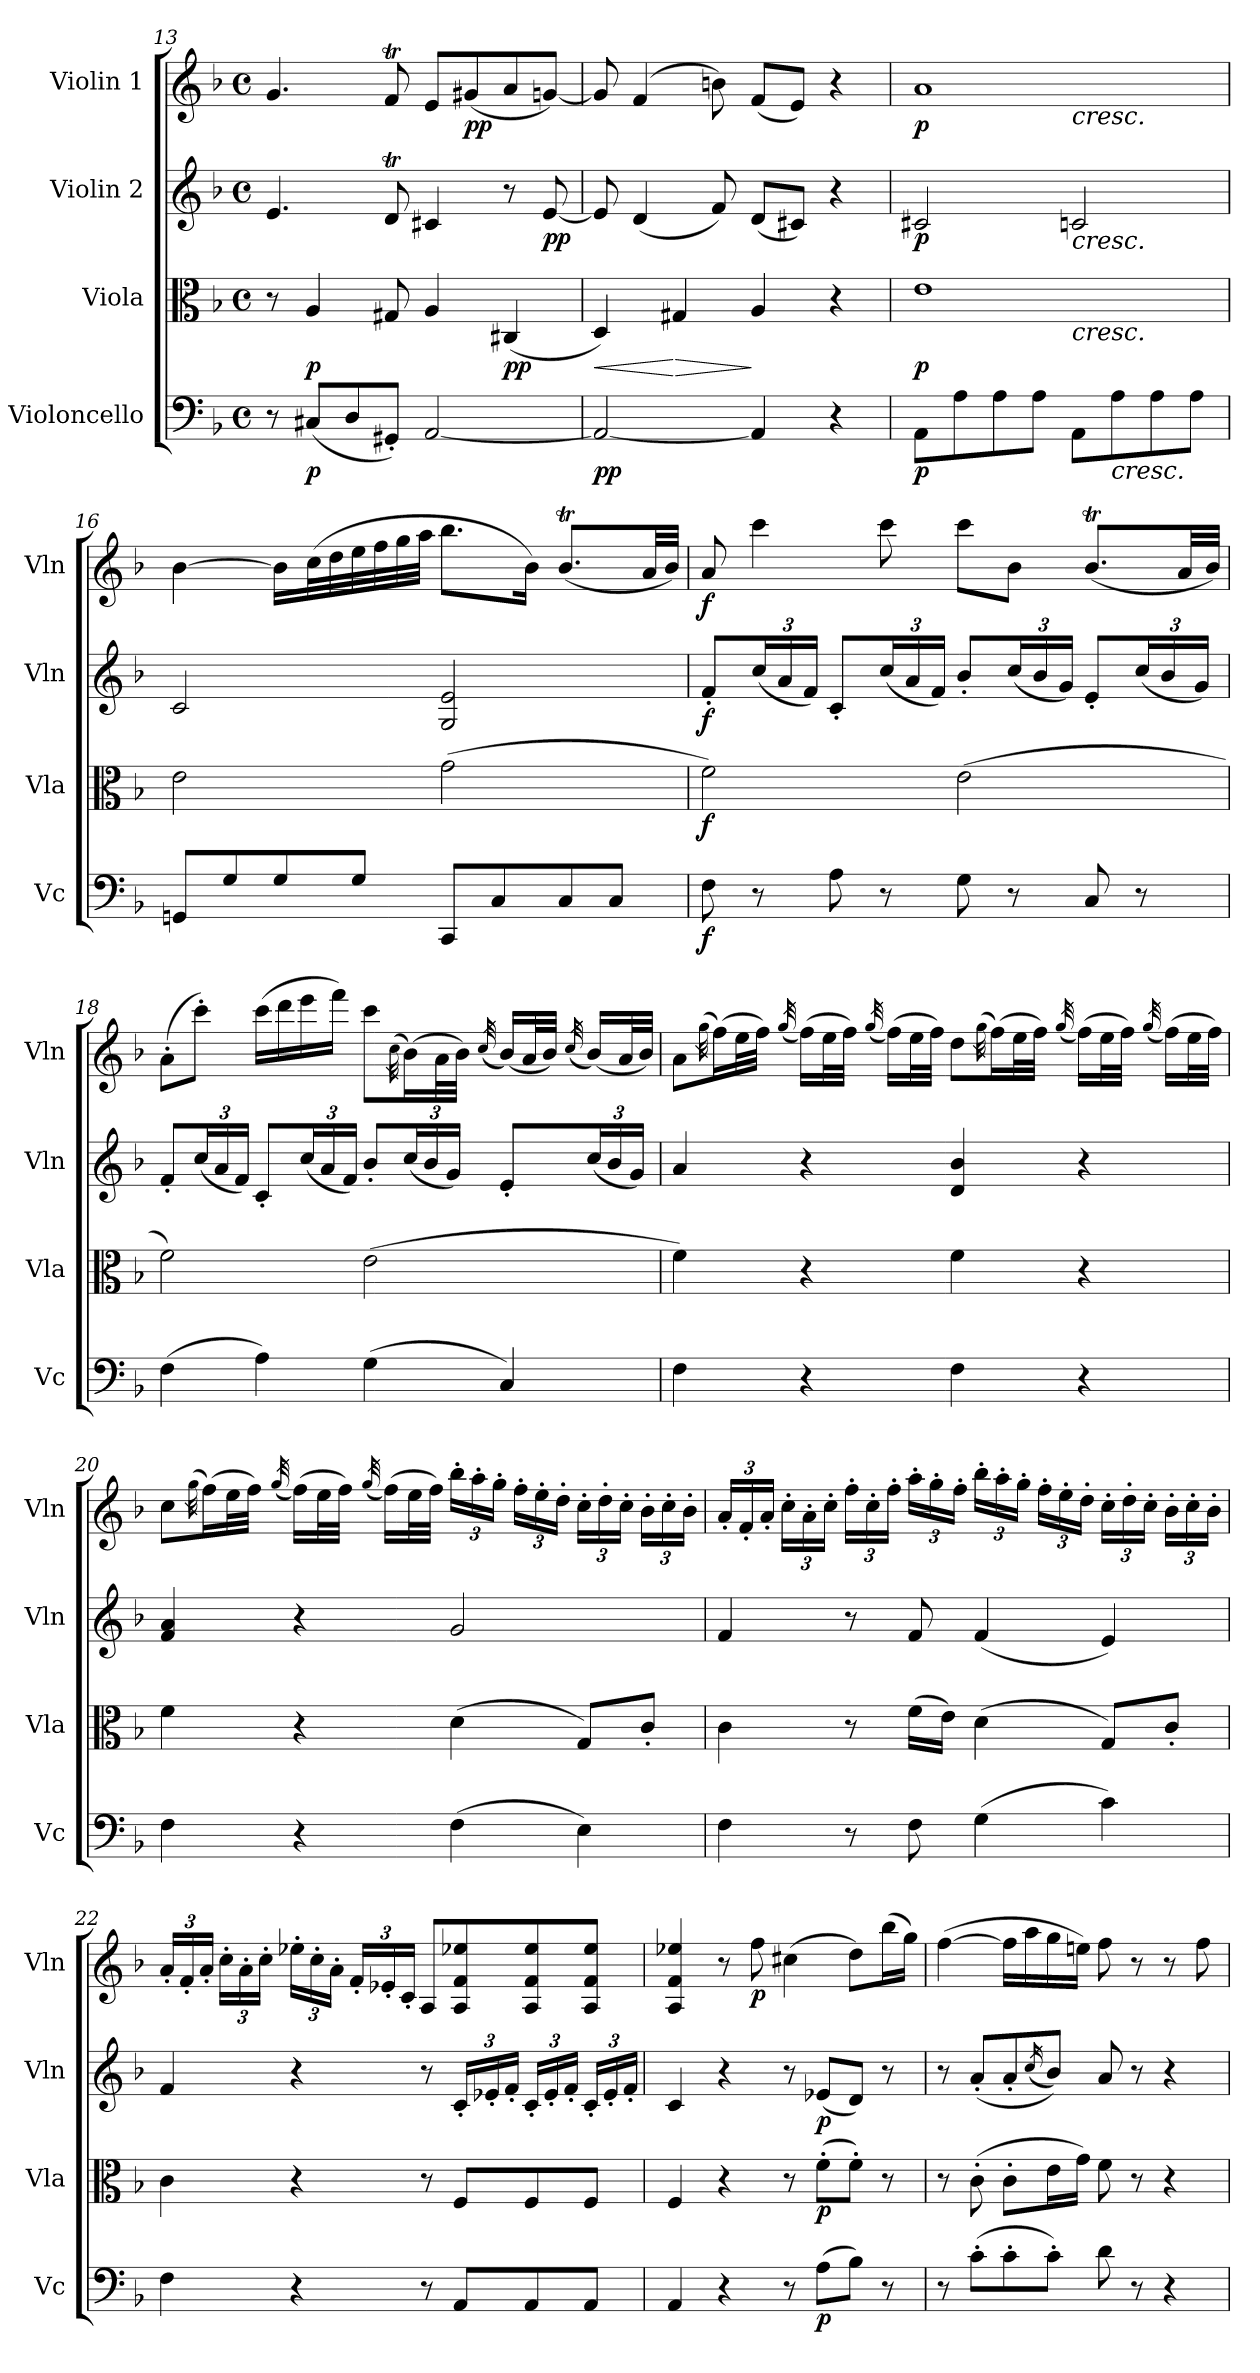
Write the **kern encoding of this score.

**kern	**dynam	**kern	**dynam	**kern	**dynam	**kern	**dynam
*part4	*part4	*part3	*part3	*part2	*part2	*part1	*part1
*staff4	*staff4	*staff3	*staff3	*staff2	*staff2	*staff1	*staff1
*I"Violoncello	*	*I"Viola	*	*I"Violin 2	*	*I"Violin 1	*
*I'Vc	*	*I'Vla	*	*I'Vln	*	*I'Vln	*
!!LO:LB:g=z
*clefF4	*	*clefC3	*	*clefG2	*	*clefG2	*
*k[b-]	*	*k[b-]	*	*k[b-]	*	*k[b-]	*
*M4/4	*	*M4/4	*	*M4/4	*	*M4/4	*
*met(c)	*	*met(c)	*	*met(c)	*	*met(c)	*
=13	=13	=13	=13	=13	=13	=13	=13
8r	.	8r	.	4.e/	.	4.g/	.
!	!LO:DY:b	!	!LO:DY:b	!	!	!	!
(8C#X/L	p	4A/	p	.	.	.	.
8D/	.	.	.	.	.	.	.
8GG#X'/J)	.	8G#X/	.	8dT/	.	8fT/	.
[2AA/	.	4A/	.	4c#X/	.	8e/L	.
!	!	!	!	!	!	!	!LO:DY:b
.	.	.	.	.	.	(8g#X/	pp
!	!	!	!LO:DY:b	!	!	!	!
.	.	(4C#X/	pp	8r	.	8a/	.
!	!	!	!	!	!LO:DY:b	!	!
.	.	.	.	[8e/	pp	[8gn/J)	.
=14	=14	=14	=14	=14	=14	=14	=14
!	!LO:DY:b	!	!LO:HP:b	!	!	!	!
2AA/_	pp	4D/)	<	8e/]	.	8g/]	.
.	.	.	.	(4d/	.	(4f/	.
!	!	!	!LO:HP:n=1:b	!	!	!	!
.	.	4G#X/	[ >	.	.	.	.
.	.	.	.	8f/)	.	8bn\)	.
4AA/]	.	4A/	]	(8d/L	.	(8f/L	.
.	.	.	.	8c#X/J)	.	8e/J)	.
4r	.	4r	.	4r	.	4r	.
=15	=15	=15	=15	=15	=15	=15	=15
*	*	*^	*	*	*	*^	*
!	!LO:DY:b	!	!	!LO:DY:b	!	!LO:DY:b	!	!	!LO:DY:b
8AA\L	p	1e	2ryy	p	2c#X/	p	1a	2ryy	p
8A\	.	.	.	.	.	.	.	.	.
8A\	.	.	.	.	.	.	.	.	.
8A\J	.	.	.	.	.	.	.	.	.
!	!	!	!	!	!	!	!	!LO:TX:b:i:t=cresc.	!
!	!	!	!	!	!LO:TX:b:i:t=cresc.	!	!	!	!
!	!	!	!LO:TX:b:i:t=cresc.	!	!	!	!	!	!
8AA\L	.	.	2ryy	.	2cn/	.	.	2ryy	.
!LO:TX:b:i:t=cresc.	!	!	!	!	!	!	!	!	!
8A\	.	.	.	.	.	.	.	.	.
8A\	.	.	.	.	.	.	.	.	.
8A\J	.	.	.	.	.	.	.	.	.
*	*	*v	*v	*	*	*	*v	*v	*
!!LO:LB:g=z
=16	=16	=16	=16	=16	=16	=16	=16
8GGn/L	.	2e\	.	2c/	.	[4b-\	.
8G/	.	.	.	.	.	.	.
8G/	.	.	.	.	.	16b-\LL]	.
.	.	.	.	.	.	(32cc\L	.
.	.	.	.	.	.	32dd\	.
8G/J	.	.	.	.	.	32ee\	.
.	.	.	.	.	.	32ff\	.
.	.	.	.	.	.	32gg\	.
.	.	.	.	.	.	32aa\JJJ	.
8CC/L	.	(2g\	.	2G/ 2e/	.	8.bb-\L	.
8C/	.	.	.	.	.	.	.
.	.	.	.	.	.	16b-\Jk)	.
8C/	.	.	.	.	.	(8.b-T/L	.
8C/J	.	.	.	.	.	.	.
.	.	.	.	.	.	32a/LL	.
.	.	.	.	.	.	32b-/JJJ)	.
=17	=17	=17	=17	=17	=17	=17	=17
!	!LO:DY:b	!	!LO:DY:b	!	!LO:DY:b	!	!LO:DY:b
8F\	f	2f\)	f	8f'/L	f	8a/	f
*	*	*	*	*Xbrackettup	*	*	*
8r	.	.	.	(24cc/L	.	4ccc\	.
.	.	.	.	24a/	.	.	.
.	.	.	.	24f/JJ)	.	.	.
8A\	.	.	.	8c'/L	.	.	.
8r	.	.	.	(24cc/L	.	8ccc\	.
.	.	.	.	24a/	.	.	.
.	.	.	.	24f/JJ)	.	.	.
8G\	.	(2e\	.	8b-'/L	.	8ccc\L	.
8r	.	.	.	(24cc/L	.	8b-\J	.
.	.	.	.	24b-/	.	.	.
.	.	.	.	24g/JJ)	.	.	.
8C/	.	.	.	8e'/L	.	(8.b-T/L	.
8r	.	.	.	(24cc/L	.	.	.
.	.	.	.	24b-/	.	.	.
.	.	.	.	.	.	32a/LL	.
.	.	.	.	24g/JJ)	.	.	.
.	.	.	.	.	.	32b-/JJJ)	.
!!LO:LB:g=z
=18	=18	=18	=18	=18	=18	=18	=18
(4F\	.	2f\)	.	8f'/L	.	(8a'\L	.
.	.	.	.	(24cc/L	.	8ccc'\J)	.
.	.	.	.	24a/	.	.	.
.	.	.	.	24f/JJ)	.	.	.
4A\)	.	.	.	8c'/L	.	(16ccc\LL	.
.	.	.	.	.	.	16ddd\	.
.	.	.	.	(24cc/L	.	16eee\	.
.	.	.	.	24a/	.	.	.
.	.	.	.	.	.	16fff\JJ)	.
.	.	.	.	24f/JJ)	.	.	.
(4G\	.	(2e\	.	8b-'/L	.	8ccc\L	.
.	.	.	.	.	.	(32qcc\	.
.	.	.	.	(24cc/L	.	(16b-\L)	.
.	.	.	.	24b-/	.	.	.
.	.	.	.	.	.	32a\L	.
.	.	.	.	24g/JJ)	.	.	.
.	.	.	.	.	.	32b-\JJJ)	.
.	.	.	.	.	.	(32qcc/	.
4C/)	.	.	.	8e'/L	.	(16b-/LL)	.
.	.	.	.	.	.	32a/L	.
.	.	.	.	.	.	32b-/JJJ)	.
.	.	.	.	.	.	(32qcc/	.
.	.	.	.	(24cc/L	.	(16b-/LL)	.
.	.	.	.	24b-/	.	.	.
.	.	.	.	.	.	32a/L	.
.	.	.	.	24g/JJ)	.	.	.
.	.	.	.	.	.	32b-/JJJ)	.
=19	=19	=19	=19	=19	=19	=19	=19
4F\	.	4f\)	.	4a/	.	8a\L	.
.	.	.	.	.	.	(32qgg\	.
.	.	.	.	.	.	(16ff\L)	.
.	.	.	.	.	.	32ee\L	.
.	.	.	.	.	.	32ff\JJJ)	.
.	.	.	.	.	.	(32qgg/	.
4r	.	4r	.	4r	.	(16ff\LL)	.
.	.	.	.	.	.	32ee\L	.
.	.	.	.	.	.	32ff\JJJ)	.
.	.	.	.	.	.	(32qgg/	.
.	.	.	.	.	.	(16ff\LL)	.
.	.	.	.	.	.	32ee\L	.
.	.	.	.	.	.	32ff\JJJ)	.
4F\	.	4f\	.	4d/ 4b-/	.	8dd\L	.
.	.	.	.	.	.	(32qgg\	.
.	.	.	.	.	.	(16ff\L)	.
.	.	.	.	.	.	32ee\L	.
.	.	.	.	.	.	32ff\JJJ)	.
.	.	.	.	.	.	(32qgg/	.
4r	.	4r	.	4r	.	(16ff\LL)	.
.	.	.	.	.	.	32ee\L	.
.	.	.	.	.	.	32ff\JJJ)	.
.	.	.	.	.	.	(32qgg/	.
.	.	.	.	.	.	(16ff\LL)	.
.	.	.	.	.	.	32ee\L	.
.	.	.	.	.	.	32ff\JJJ)	.
!!LO:LB:g=z
=20	=20	=20	=20	=20	=20	=20	=20
4F\	.	4f\	.	4f/ 4a/	.	8cc\L	.
.	.	.	.	.	.	(32qgg\	.
.	.	.	.	.	.	(16ff\L)	.
.	.	.	.	.	.	32ee\L	.
.	.	.	.	.	.	32ff\JJJ)	.
.	.	.	.	.	.	(32qgg/	.
4r	.	4r	.	4r	.	(16ff\LL)	.
.	.	.	.	.	.	32ee\L	.
.	.	.	.	.	.	32ff\JJJ)	.
.	.	.	.	.	.	(32qgg/	.
.	.	.	.	.	.	(16ff\LL)	.
.	.	.	.	.	.	32ee\L	.
.	.	.	.	.	.	32ff\JJJ)	.
*	*	*	*	*	*	*Xbrackettup	*
(4F\	.	(4d\	.	2g/	.	24bb-'\LL	.
.	.	.	.	.	.	24aa'\	.
.	.	.	.	.	.	24gg'\JJ	.
.	.	.	.	.	.	24ff'\LL	.
.	.	.	.	.	.	24ee'\	.
.	.	.	.	.	.	24dd'\JJ	.
4E\)	.	8G/L)	.	.	.	24cc'\LL	.
.	.	.	.	.	.	24dd'\	.
.	.	.	.	.	.	24cc'\JJ	.
.	.	8c'/J	.	.	.	24b-'\LL	.
.	.	.	.	.	.	24cc'\	.
.	.	.	.	.	.	24b-'\JJ	.
!!LO:PB:g=z
=21	=21	=21	=21	=21	=21	=21	=21
4F\	.	4c\	.	4f/	.	24a'/LL	.
.	.	.	.	.	.	24f'/	.
.	.	.	.	.	.	24a'/JJ	.
.	.	.	.	.	.	24cc'\LL	.
.	.	.	.	.	.	24a'\	.
.	.	.	.	.	.	24cc'\JJ	.
8r	.	8r	.	8r	.	24ff'\LL	.
.	.	.	.	.	.	24cc'\	.
.	.	.	.	.	.	24ff'\JJ	.
8F\	.	(16f\LL	.	8f/	.	24aa'\LL	.
.	.	.	.	.	.	24gg'\	.
.	.	16e\JJ)	.	.	.	.	.
.	.	.	.	.	.	24ff'\JJ	.
(4G\	.	(4d\	.	(4f/	.	24bb-'\LL	.
.	.	.	.	.	.	24aa'\	.
.	.	.	.	.	.	24gg'\JJ	.
.	.	.	.	.	.	24ff'\LL	.
.	.	.	.	.	.	24ee'\	.
.	.	.	.	.	.	24dd'\JJ	.
4c\)	.	8G/L)	.	4e/)	.	24cc'\LL	.
.	.	.	.	.	.	24dd'\	.
.	.	.	.	.	.	24cc'\JJ	.
.	.	8c'/J	.	.	.	24b-'\LL	.
.	.	.	.	.	.	24cc'\	.
.	.	.	.	.	.	24b-'\JJ	.
!!LO:LB:g=z
=22	=22	=22	=22	=22	=22	=22	=22
4F\	.	4c\	.	4f/	.	24a'/LL	.
.	.	.	.	.	.	24f'/	.
.	.	.	.	.	.	24a'/JJ	.
.	.	.	.	.	.	24cc'\LL	.
.	.	.	.	.	.	24a'\	.
.	.	.	.	.	.	24cc'\JJ	.
4r	.	4r	.	4r	.	24ee-X'\LL	.
.	.	.	.	.	.	24cc'\	.
.	.	.	.	.	.	24a'\JJ	.
.	.	.	.	.	.	24f'/LL	.
.	.	.	.	.	.	24e-X'/	.
.	.	.	.	.	.	24c'/JJ	.
8r	.	8r	.	8r	.	8A/L	.
8AA/L	.	8F/L	.	24c'/LL	.	8A/ 8f/ 8ee-X/	.
.	.	.	.	24e-X'/	.	.	.
.	.	.	.	24f'/JJ	.	.	.
8AA/	.	8F/	.	24c'/LL	.	8A/ 8f/ 8ee-/	.
.	.	.	.	24e-'/	.	.	.
.	.	.	.	24f'/JJ	.	.	.
8AA/J	.	8F/J	.	24c'/LL	.	8A/ 8f/ 8ee-/J	.
.	.	.	.	24e-'/	.	.	.
.	.	.	.	24f'/JJ	.	.	.
=23	=23	=23	=23	=23	=23	=23	=23
4AA/	.	4F/	.	4c/	.	4A/ 4f/ 4ee-X/	.
4r	.	4r	.	4r	.	8r	.
!	!	!	!	!	!	!	!LO:DY:b
.	.	.	.	.	.	8ff\	p
8r	.	8r	.	8r	.	(4cc#X\	.
!	!LO:DY:b	!	!LO:DY:b	!	!LO:DY:b	!	!
(8A\L	p	(8f'\L	p	(8e-X/L	p	.	.
8B-\J)	.	8f'\J)	.	8d/J)	.	8dd\L)	.
8r	.	8r	.	8r	.	(16bb-\L	.
.	.	.	.	.	.	16gg\JJ)	.
!!LO:LB:g=z
=24	=24	=24	=24	=24	=24	=24	=24
8r	.	8r	.	8r	.	([4ff\	.
(8c'\L	.	(8c'\	.	(8a'/L	.	.	.
8c'\	.	8c'\L	.	8a'/	.	16ff\LL]	.
.	.	.	.	.	.	16aa\	.
.	.	.	.	(16qcc/	.	.	.
8c'\J)	.	16e\L	.	8b-/J))	.	16gg\	.
.	.	16g\JJ)	.	.	.	16een\JJ)	.
8d\	.	8f\	.	8a/	.	8ff\	.
8r	.	8r	.	8r	.	8r	.
4r	.	4r	.	4r	.	8r	.
.	.	.	.	.	.	8ff\	.
=	=	=	=	=	=	=	=
*-	*-	*-	*-	*-	*-	*-	*-
